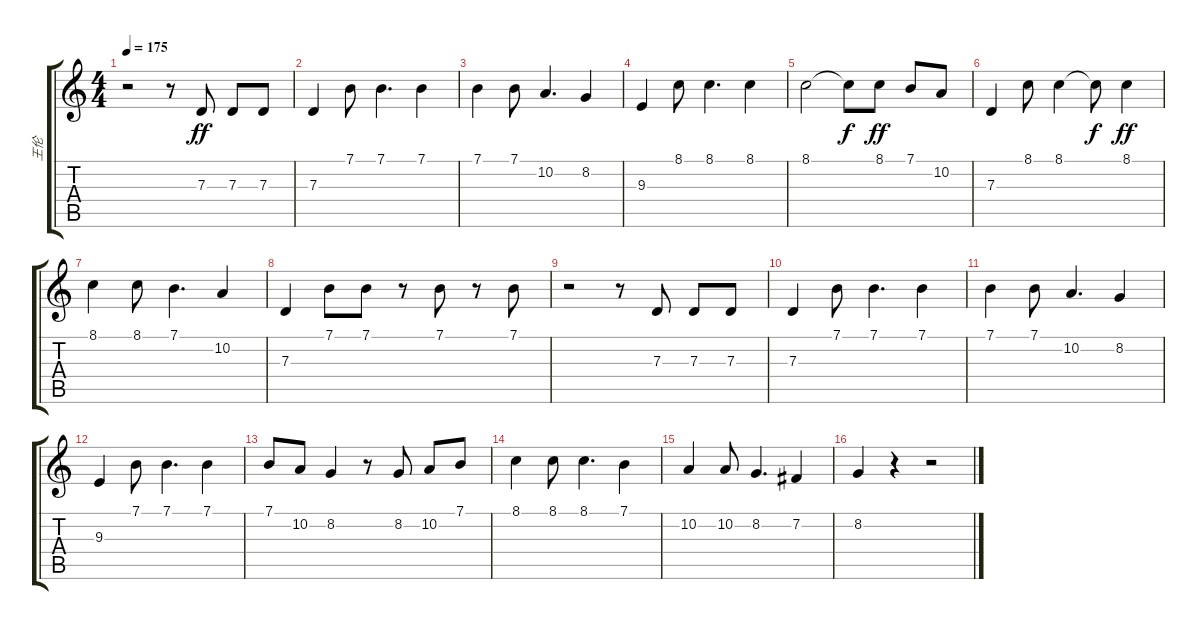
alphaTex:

\track ("王伦" "王伦") {instrument flute}
\staff {score tabs}
\tuning (E4 B3 G3 D3 A2 E2) {hide}
\ts (4 4)
\tempo 175
\clef g2
\ks c
r.2{dy ff} r.8 7.3.8 7.3.8 7.3.8 |
7.3.4 7.1.8 7.1.4{d} 7.1.4 |
7.1.4 7.1.8 10.2.4{d} 8.2.4 |
9.3.4 8.1.8 8.1.4{d} 8.1.4 |
8.1.2 8.1{t}.8{dy f} 8.1.8{dy ff} 7.1.8 10.2.8 |
7.3.4 8.1.8 8.1.4 8.1{t}.8{dy f} 8.1.4{dy ff} |
8.1.4 8.1.8 7.1.4{d} 10.2.4 |
7.3.4 7.1.8 7.1.8 r.8 7.1.8 r.8 7.1.8 |
r.2 r.8 7.3.8 7.3.8 7.3.8 |
7.3.4 7.1.8 7.1.4{d} 7.1.4 |
7.1.4 7.1.8 10.2.4{d} 8.2.4 |
9.3.4 7.1.8 7.1.4{d} 7.1.4 |
7.1.8 10.2.8 8.2.4 r.8 8.2.8 10.2.8 7.1.8 |
8.1.4 8.1.8 8.1.4{d} 7.1.4 |
10.2.4 10.2.8 8.2.4{d} 7.2.4 |
8.2.4 r.4 r.2
